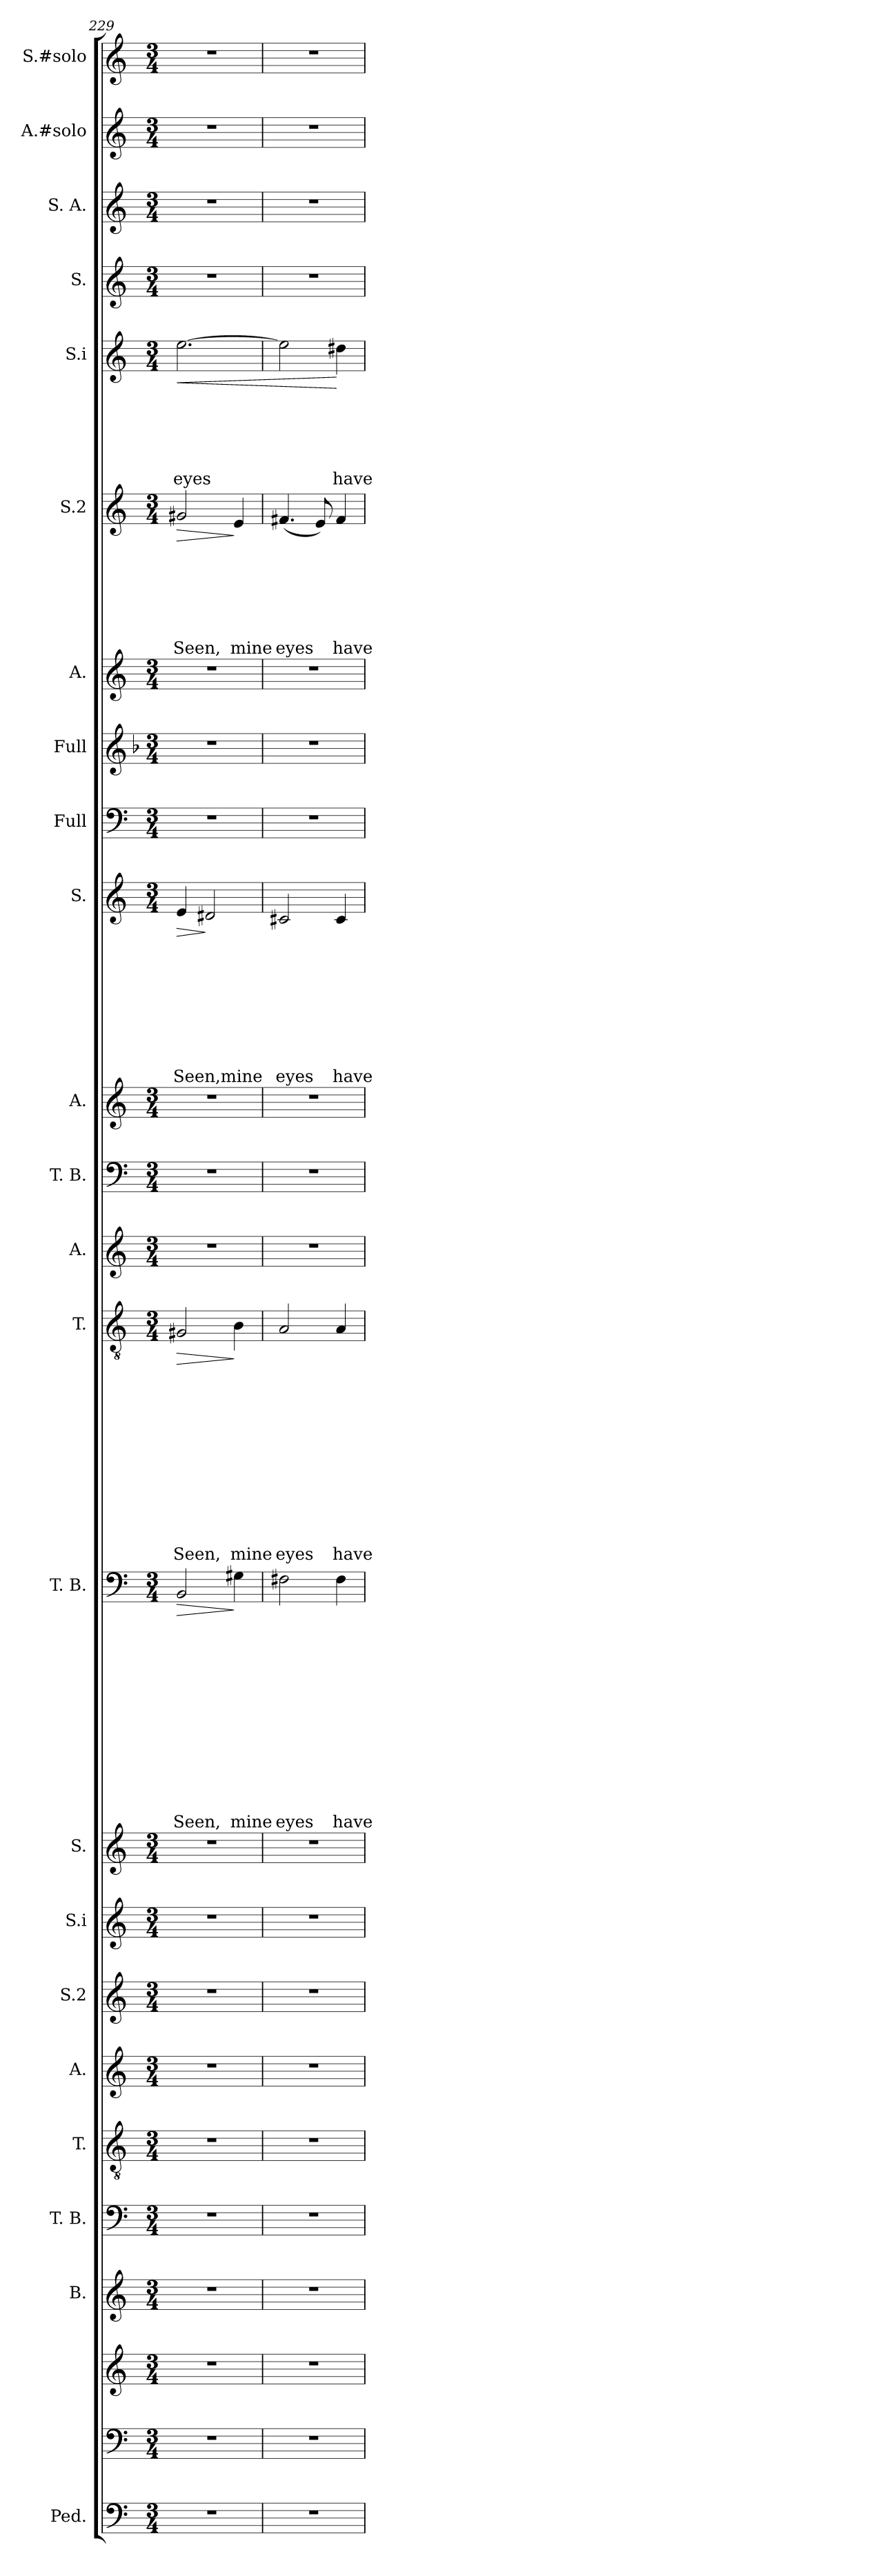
**kern	**kern	**kern	**kern	**kern	**kern	**kern	**kern	**kern	**kern	**kern	**text	**text	**text	**text	**text	**text	**text	**text	**text	**text	**text	**text	**text	**dynam	**kern	**text	**text	**text	**text	**text	**text	**text	**text	**text	**text	**text	**text	**dynam	**kern	**kern	**kern	**kern	**text	**text	**text	**text	**text	**text	**text	**text	**text	**dynam	**kern	**kern	**kern	**kern	**text	**text	**text	**text	**text	**text	**text	**dynam	**kern	**text	**text	**text	**text	**text	**text	**dynam	**kern	**kern	**kern	**kern
*part25	*part24	*part23	*part22	*part21	*part20	*part19	*part18	*part17	*part16	*part15	*part15	*part15	*part15	*part15	*part15	*part15	*part15	*part15	*part15	*part15	*part15	*part15	*part15	*part15	*part14	*part14	*part14	*part14	*part14	*part14	*part14	*part14	*part14	*part14	*part14	*part14	*part14	*part14	*part13	*part12	*part11	*part10	*part10	*part10	*part10	*part10	*part10	*part10	*part10	*part10	*part10	*part10	*part9	*part8	*part7	*part6	*part6	*part6	*part6	*part6	*part6	*part6	*part6	*part6	*part5	*part5	*part5	*part5	*part5	*part5	*part5	*part5	*part4	*part3	*part2	*part1
*staff25	*staff24	*staff23	*staff22	*staff21	*staff20	*staff19	*staff18	*staff17	*staff16	*staff15	*staff15	*staff15	*staff15	*staff15	*staff15	*staff15	*staff15	*staff15	*staff15	*staff15	*staff15	*staff15	*staff15	*staff15	*staff14	*staff14	*staff14	*staff14	*staff14	*staff14	*staff14	*staff14	*staff14	*staff14	*staff14	*staff14	*staff14	*staff14	*staff13	*staff12	*staff11	*staff10	*staff10	*staff10	*staff10	*staff10	*staff10	*staff10	*staff10	*staff10	*staff10	*staff10	*staff9	*staff8	*staff7	*staff6	*staff6	*staff6	*staff6	*staff6	*staff6	*staff6	*staff6	*staff6	*staff5	*staff5	*staff5	*staff5	*staff5	*staff5	*staff5	*staff5	*staff4	*staff3	*staff2	*staff1
*I"Ped.	*	*	*I"B.	*I"T. B.	*I"T.	*I"A.	*I"S.2	*I"S.i	*I"S.	*I"T. B.	*	*	*	*	*	*	*	*	*	*	*	*	*	*	*I"T.	*	*	*	*	*	*	*	*	*	*	*	*	*	*I"A.	*I"T. B.	*I"A.	*I"S.	*	*	*	*	*	*	*	*	*	*	*I"Full	*I"Full	*I"A.	*I"S.2	*	*	*	*	*	*	*	*	*I"S.i	*	*	*	*	*	*	*	*I"S.	*I"S. A.	*I"A.#solo	*I"S.#solo
*I'Ped.	*	*	*	*I'T. B.	*I'T.	*I'A.	*I'S.2	*I'S.i	*I'S.	*I'T. B.	*	*	*	*	*	*	*	*	*	*	*	*	*	*	*I'T.	*	*	*	*	*	*	*	*	*	*	*	*	*	*	*I'T. B.	*I'A.	*I'S.	*	*	*	*	*	*	*	*	*	*	*	*	*I'A.	*I'S.2	*	*	*	*	*	*	*	*	*I'S.i	*	*	*	*	*	*	*	*I'S.	*I'S. A.	*I'A.#solo	*I'S.#solo
*clefF4	*clefF4	*clefG2	*clefG2	*clefF4	*clefGv2	*clefG2	*clefG2	*clefG2	*clefG2	*clefF4	*	*	*	*	*	*	*	*	*	*	*	*	*	*	*clefGv2	*	*	*	*	*	*	*	*	*	*	*	*	*	*clefG2	*clefF4	*clefG2	*clefG2	*	*	*	*	*	*	*	*	*	*	*clefF4	*clefG2	*clefG2	*clefG2	*	*	*	*	*	*	*	*	*clefG2	*	*	*	*	*	*	*	*clefG2	*clefG2	*clefG2	*clefG2
*	*	*	*	*	*	*	*	*	*	*	*	*	*	*	*	*	*	*	*	*	*	*	*	*	*	*	*	*	*	*	*	*	*	*	*	*	*	*	*	*	*	*	*	*	*	*	*	*	*	*	*	*	*	*ITrd3c5	*	*	*	*	*	*	*	*	*	*	*	*	*	*	*	*	*	*	*	*	*	*
*k[]	*k[]	*k[]	*k[]	*k[]	*k[]	*k[]	*k[]	*k[]	*k[]	*k[]	*	*	*	*	*	*	*	*	*	*	*	*	*	*	*k[]	*	*	*	*	*	*	*	*	*	*	*	*	*	*k[]	*k[]	*k[]	*k[]	*	*	*	*	*	*	*	*	*	*	*k[]	*k[]	*k[]	*k[]	*	*	*	*	*	*	*	*	*k[]	*	*	*	*	*	*	*	*k[]	*k[]	*k[]	*k[]
*C:	*C:	*C:	*C:	*C:	*C:	*C:	*C:	*C:	*C:	*C:	*	*	*	*	*	*	*	*	*	*	*	*	*	*	*C:	*	*	*	*	*	*	*	*	*	*	*	*	*	*C:	*C:	*C:	*C:	*	*	*	*	*	*	*	*	*	*	*C:	*C:	*C:	*C:	*	*	*	*	*	*	*	*	*C:	*	*	*	*	*	*	*	*C:	*C:	*C:	*C:
*M3/4	*M3/4	*M3/4	*M3/4	*M3/4	*M3/4	*M3/4	*M3/4	*M3/4	*M3/4	*M3/4	*	*	*	*	*	*	*	*	*	*	*	*	*	*	*M3/4	*	*	*	*	*	*	*	*	*	*	*	*	*	*M3/4	*M3/4	*M3/4	*M3/4	*	*	*	*	*	*	*	*	*	*	*M3/4	*M3/4	*M3/4	*M3/4	*	*	*	*	*	*	*	*	*M3/4	*	*	*	*	*	*	*	*M3/4	*M3/4	*M3/4	*M3/4
=229	=229	=229	=229	=229	=229	=229	=229	=229	=229	=229	=229	=229	=229	=229	=229	=229	=229	=229	=229	=229	=229	=229	=229	=229	=229	=229	=229	=229	=229	=229	=229	=229	=229	=229	=229	=229	=229	=229	=229	=229	=229	=229	=229	=229	=229	=229	=229	=229	=229	=229	=229	=229	=229	=229	=229	=229	=229	=229	=229	=229	=229	=229	=229	=229	=229	=229	=229	=229	=229	=229	=229	=229	=229	=229	=229	=229
!	!	!	!	!	!	!	!	!	!	!	!	!	!	!	!	!	!	!	!	!	!	!	!LO:LY:b	!LO:HP:b	!	!	!	!	!	!	!	!	!	!	!	!	!LO:LY:b	!LO:HP:b	!	!	!	!	!	!	!	!	!	!	!	!	!LO:LY:b	!LO:HP:b	!	!	!	!	!	!	!	!	!	!	!LO:LY:b	!LO:HP:b	!	!	!	!	!	!	!LO:LY:b	!LO:HP:b	!	!	!	!
2.r	2.r	2.r	2.r	2.r	2.r	2.r	2.r	2.r	2.r	2BB/	.	.	.	.	.	.	.	.	.	.	.	.	Seen,	>	2G#X/	.	.	.	.	.	.	.	.	.	.	.	Seen,	>	2.r	2.r	2.r	4e/	.	.	.	.	.	.	.	.	Seen,mine	>	2.r	2.r	2.r	2g#X/	.	.	.	.	.	.	Seen,	>	[>2.ee\	.	.	.	.	.	eyes	<	2.r	2.r	2.r	2.r
.	.	.	.	.	.	.	.	.	.	.	.	.	.	.	.	.	.	.	.	.	.	.	.	.	.	.	.	.	.	.	.	.	.	.	.	.	.	.	.	.	.	2d#X/	.	.	.	.	.	.	.	.	.	]	.	.	.	.	.	.	.	.	.	.	.	.	.	.	.	.	.	.	.	.	.	.	.	.
!	!	!	!	!	!	!	!	!	!	!	!	!	!	!	!	!	!	!	!	!	!	!	!LO:LY:b	!	!	!	!	!	!	!	!	!	!	!	!	!	!LO:LY:b	!	!	!	!	!	!	!	!	!	!	!	!	!	!	!	!	!	!	!	!	!	!	!	!	!	!LO:LY:b	!	!	!	!	!	!	!	!	!	!	!	!	!
.	.	.	.	.	.	.	.	.	.	4G#X\	.	.	.	.	.	.	.	.	.	.	.	.	mine	]	4B\	.	.	.	.	.	.	.	.	.	.	.	mine	]	.	.	.	.	.	.	.	.	.	.	.	.	.	.	.	.	.	4e/	.	.	.	.	.	.	mine	]	.	.	.	.	.	.	.	.	.	.	.	.
=230	=230	=230	=230	=230	=230	=230	=230	=230	=230	=230	=230	=230	=230	=230	=230	=230	=230	=230	=230	=230	=230	=230	=230	=230	=230	=230	=230	=230	=230	=230	=230	=230	=230	=230	=230	=230	=230	=230	=230	=230	=230	=230	=230	=230	=230	=230	=230	=230	=230	=230	=230	=230	=230	=230	=230	=230	=230	=230	=230	=230	=230	=230	=230	=230	=230	=230	=230	=230	=230	=230	=230	=230	=230	=230	=230	=230
!	!	!	!	!	!	!	!	!	!	!	!	!	!	!	!	!	!	!	!	!	!	!	!LO:LY:b	!	!	!	!	!	!	!	!	!	!	!	!	!	!LO:LY:b	!	!	!	!	!	!	!	!	!	!	!	!	!	!LO:LY:b	!	!	!	!	!	!	!	!	!	!	!	!LO:LY:b	!	!	!	!	!	!	!	!	!	!	!	!	!
2.r	2.r	2.r	2.r	2.r	2.r	2.r	2.r	2.r	2.r	2F#X\	.	.	.	.	.	.	.	.	.	.	.	.	eyes	.	2A/	.	.	.	.	.	.	.	.	.	.	.	eyes	.	2.r	2.r	2.r	2c#X/	.	.	.	.	.	.	.	.	eyes	.	2.r	2.r	2.r	(<4.f#X/	.	.	.	.	.	.	eyes	.	2ee\]	.	.	.	.	.	.	.	2.r	2.r	2.r	2.r
.	.	.	.	.	.	.	.	.	.	.	.	.	.	.	.	.	.	.	.	.	.	.	.	.	.	.	.	.	.	.	.	.	.	.	.	.	.	.	.	.	.	.	.	.	.	.	.	.	.	.	.	.	.	.	.	8e/)	.	.	.	.	.	.	.	.	.	.	.	.	.	.	.	.	.	.	.	.
!	!	!	!	!	!	!	!	!	!	!	!	!	!	!	!	!	!	!	!	!	!	!	!LO:LY:b	!	!	!	!	!	!	!	!	!	!	!	!	!	!LO:LY:b	!	!	!	!	!	!	!	!	!	!	!	!	!	!LO:LY:b	!	!	!	!	!	!	!	!	!	!	!	!LO:LY:b	!	!	!	!	!	!	!	!LO:LY:b	!	!	!	!	!
.	.	.	.	.	.	.	.	.	.	4F#\	.	.	.	.	.	.	.	.	.	.	.	.	have	.	4A/	.	.	.	.	.	.	.	.	.	.	.	have	.	.	.	.	4c#/	.	.	.	.	.	.	.	.	have	.	.	.	.	4f#/	.	.	.	.	.	.	have	.	4dd#X\	.	.	.	.	.	have	[	.	.	.	.
=	=	=	=	=	=	=	=	=	=	=	=	=	=	=	=	=	=	=	=	=	=	=	=	=	=	=	=	=	=	=	=	=	=	=	=	=	=	=	=	=	=	=	=	=	=	=	=	=	=	=	=	=	=	=	=	=	=	=	=	=	=	=	=	=	=	=	=	=	=	=	=	=	=	=	=	=
*-	*-	*-	*-	*-	*-	*-	*-	*-	*-	*-	*-	*-	*-	*-	*-	*-	*-	*-	*-	*-	*-	*-	*-	*-	*-	*-	*-	*-	*-	*-	*-	*-	*-	*-	*-	*-	*-	*-	*-	*-	*-	*-	*-	*-	*-	*-	*-	*-	*-	*-	*-	*-	*-	*-	*-	*-	*-	*-	*-	*-	*-	*-	*-	*-	*-	*-	*-	*-	*-	*-	*-	*-	*-	*-	*-	*-
